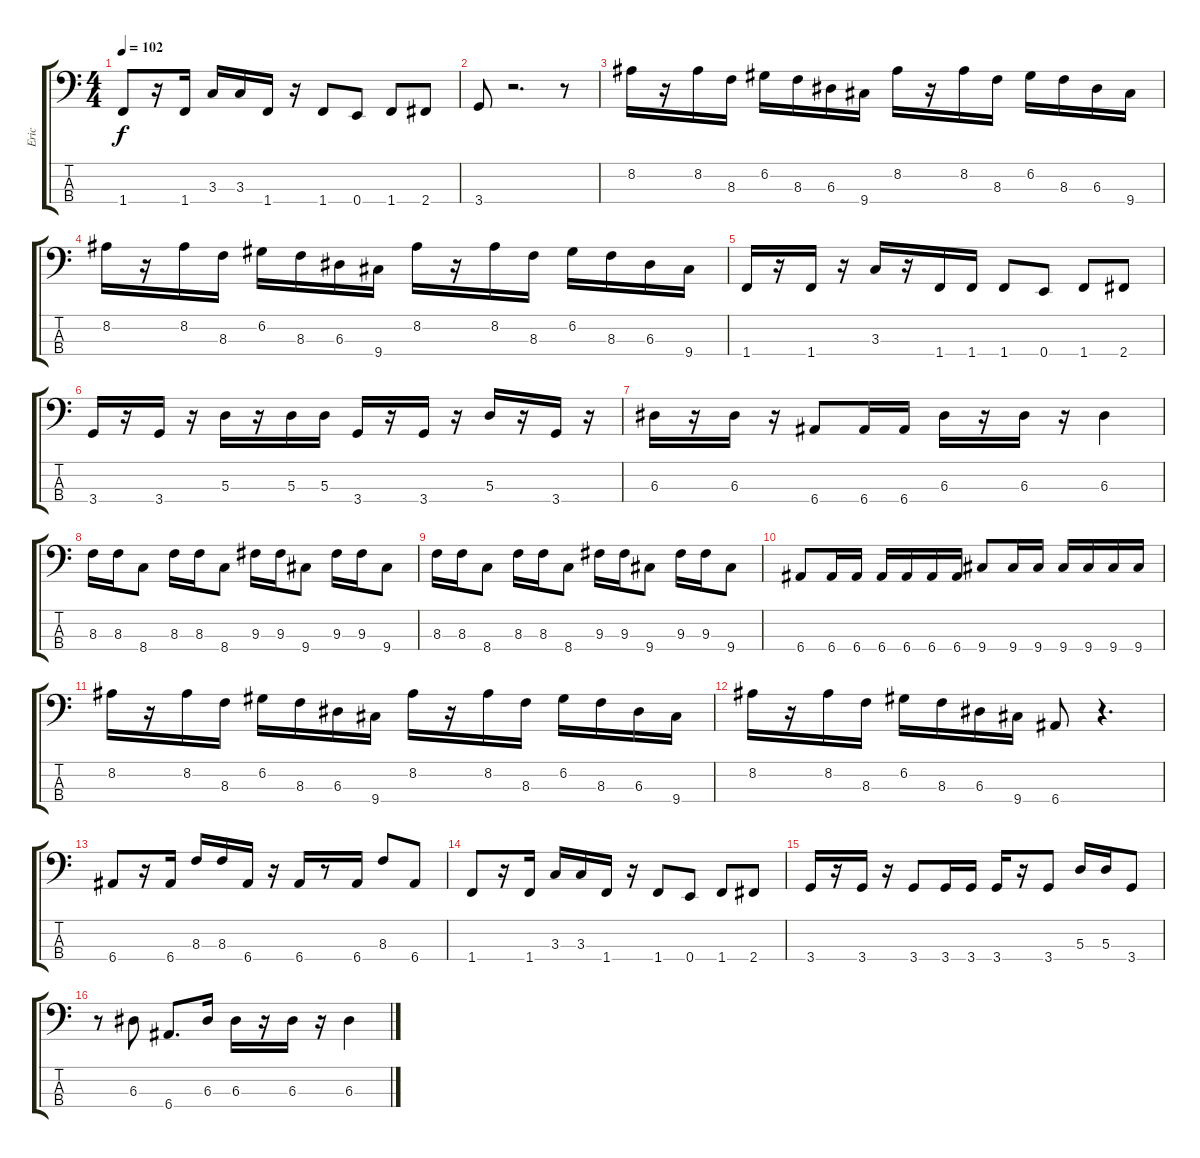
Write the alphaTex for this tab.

\track ("Eric" "Eric") {instrument electricbassfinger}
\staff {score tabs}
\tuning (G2 D2 A1 E1) {hide}
\ts (4 4)
\tempo 102
\clef f4
\ks c
1.4.8{dy f} r.16 1.4.16 3.3.16 3.3.16 1.4.16 r.16 1.4.8 0.4.8 1.4.8 2.4.8 |
3.4.8 r.2{d} r.8 |
8.2.16 r.16 8.2.16 8.3.16 6.2.16 8.3.16 6.3.16 9.4.16 8.2.16 r.16 8.2.16 8.3.16 6.2.16 8.3.16 6.3.16 9.4.16 |
8.2.16 r.16 8.2.16 8.3.16 6.2.16 8.3.16 6.3.16 9.4.16 8.2.16 r.16 8.2.16 8.3.16 6.2.16 8.3.16 6.3.16 9.4.16 |
1.4.16 r.16 1.4.16 r.16 3.3.16 r.16 1.4.16 1.4.16 1.4.8 0.4.8 1.4.8 2.4.8 |
3.4.16 r.16 3.4.16 r.16 5.3.16 r.16 5.3.16 5.3.16 3.4.16 r.16 3.4.16 r.16 5.3.16 r.16 3.4.16 r.16 |
6.3.16 r.16 6.3.16 r.16 6.4.8 6.4.16 6.4.16 6.3.16 r.16 6.3.16 r.16 6.3.4 |
8.3.16 8.3.16 8.4.8 8.3.16 8.3.16 8.4.8 9.3.16 9.3.16 9.4.8 9.3.16 9.3.16 9.4.8 |
8.3.16 8.3.16 8.4.8 8.3.16 8.3.16 8.4.8 9.3.16 9.3.16 9.4.8 9.3.16 9.3.16 9.4.8 |
6.4.8 6.4.16 6.4.16 6.4.16 6.4.16 6.4.16 6.4.16 9.4.8 9.4.16 9.4.16 9.4.16 9.4.16 9.4.16 9.4.16 |
8.2.16 r.16 8.2.16 8.3.16 6.2.16 8.3.16 6.3.16 9.4.16 8.2.16 r.16 8.2.16 8.3.16 6.2.16 8.3.16 6.3.16 9.4.16 |
8.2.16 r.16 8.2.16 8.3.16 6.2.16 8.3.16 6.3.16 9.4.16 6.4.8 r.4{d} |
6.4.8 r.16 6.4.16 8.3.16 8.3.16 6.4.16 r.16 6.4.16 r.8 6.4.16 8.3.8 6.4.8 |
1.4.8 r.16 1.4.16 3.3.16 3.3.16 1.4.16 r.16 1.4.8 0.4.8 1.4.8 2.4.8 |
3.4.16 r.16 3.4.16 r.16 3.4.8 3.4.16 3.4.16 3.4.16 r.16 3.4.8 5.3.16 5.3.16 3.4.8 |
r.8 6.3.8 6.4.8{d} 6.3.16 6.3.16 r.16 6.3.16 r.16 6.3.4
